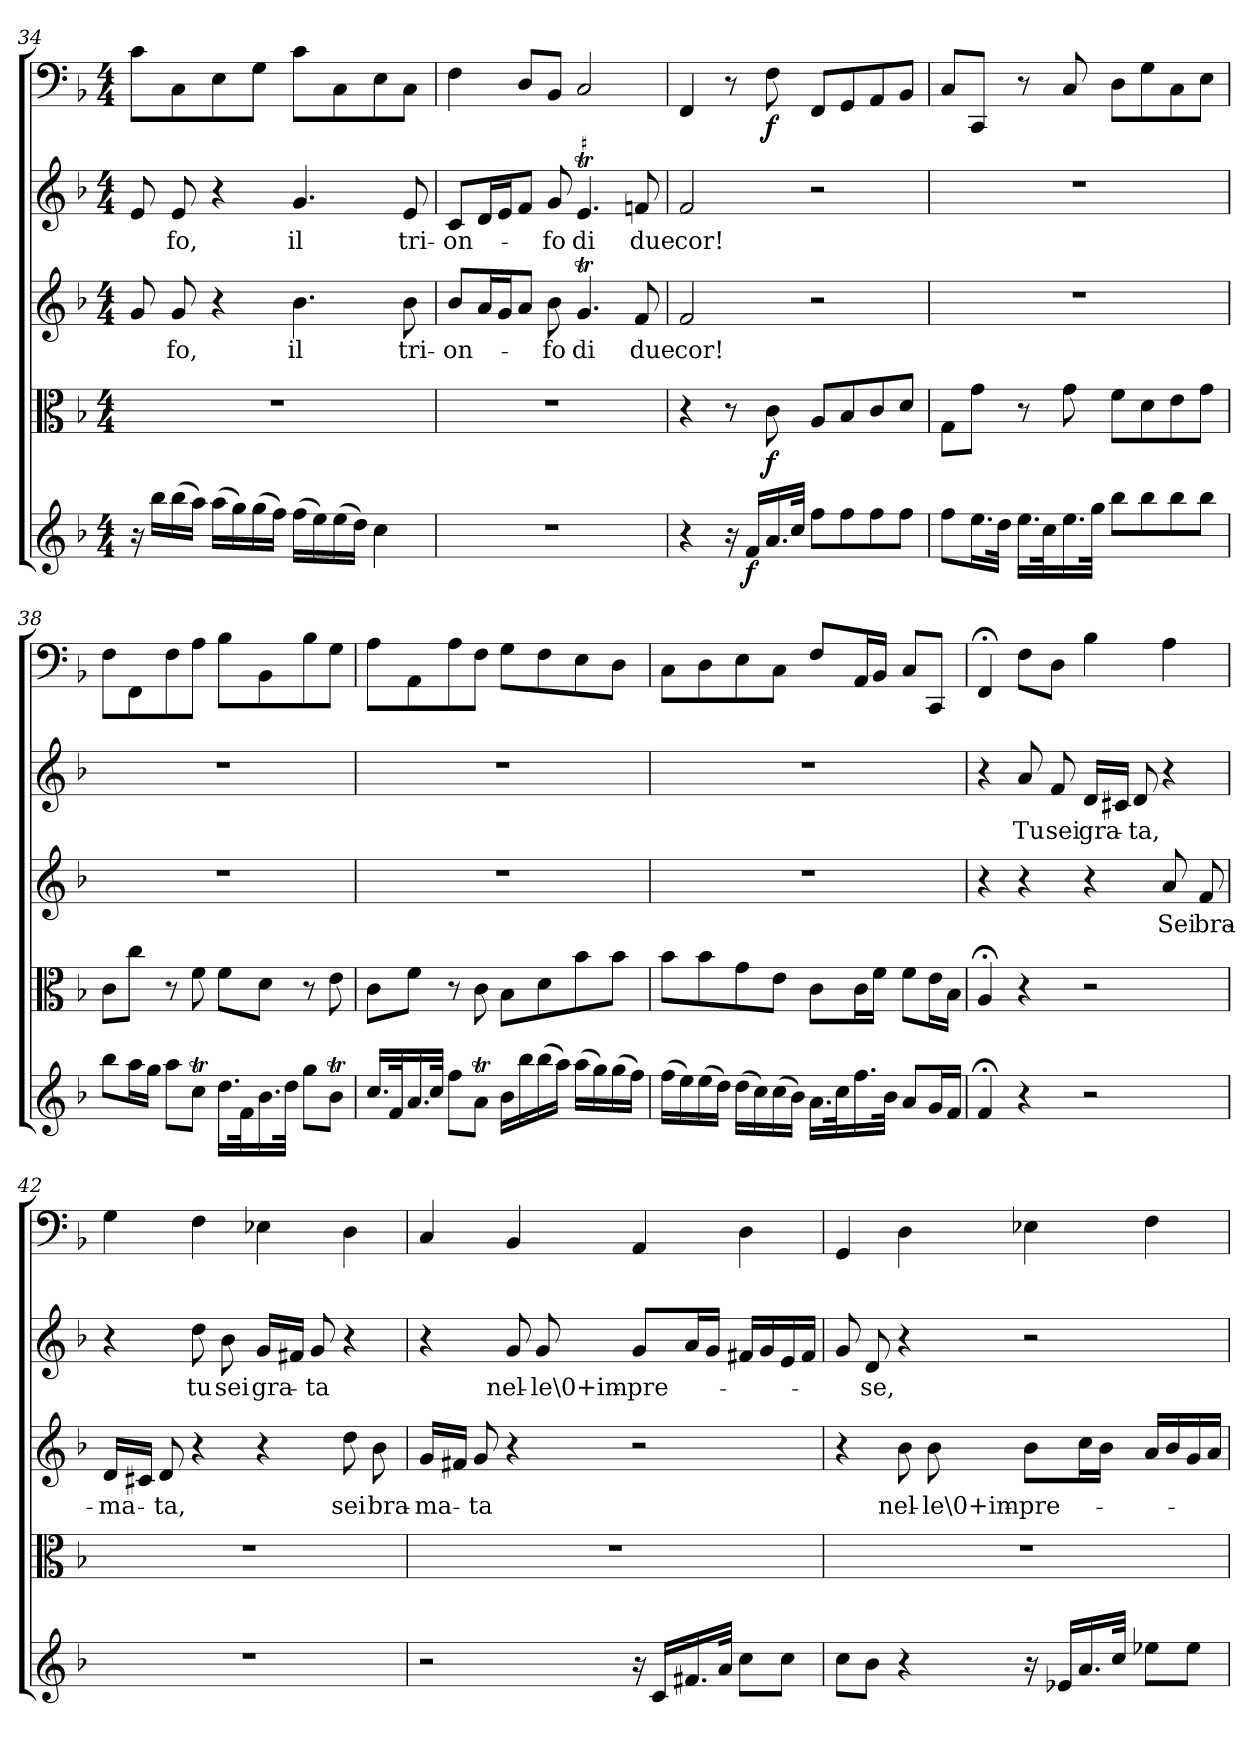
**kern	**dynam	**kern	**dynam	**kern	**text	**kern	**text	**kern	**dynam
*part5	*part5	*part4	*part4	*part3	*part3	*part2	*part2	*part1	*part1
*staff5	*staff5	*staff4	*staff4	*staff3	*staff3	*staff2	*staff2	*staff1	*staff1
*clefG2	*	*clefC3	*	*clefG2	*	*clefG2	*	*clefF4	*
*k[b-]	*	*k[b-]	*	*k[b-]	*	*k[b-]	*	*k[b-]	*
*F:	*	*F:	*	*F:	*	*F:	*	*F:	*
*M4/4	*	*M4/4	*	*M4/4	*	*M4/4	*	*M4/4	*
=34	=34	=34	=34	=34	=34	=34	=34	=34	=34
16r	.	1r	.	8g/	.	8e/	.	8c\L	.
16bb-\LL	.	.	.	.	.	.	.	.	.
(16bb-\	.	.	.	8g/	-fo,	8e/	-fo,	8C\	.
16aa\JJ)	.	.	.	.	.	.	.	.	.
(16aa\LL	.	.	.	4r	.	4r	.	8E\	.
16gg\)	.	.	.	.	.	.	.	.	.
(16gg\	.	.	.	.	.	.	.	8G\J	.
16ff\JJ)	.	.	.	.	.	.	.	.	.
(16ff\LL	.	.	.	4.b-\	il	4.g/	il	8c\L	.
16ee\)	.	.	.	.	.	.	.	.	.
(16ee\	.	.	.	.	.	.	.	8C\	.
16dd\JJ)	.	.	.	.	.	.	.	.	.
4cc\	.	.	.	.	.	.	.	8E\	.
.	.	.	.	8b-\	tri-	8e/	tri-	8C\J	.
=35	=35	=35	=35	=35	=35	=35	=35	=35	=35
1r	.	1r	.	8b-/L	-on-	8c/L	-on-	4F\	.
.	.	.	.	16a/L	.	16d/L	.	.	.
.	.	.	.	16g/J	.	16e/J	.	.	.
.	.	.	.	8a/J	.	8f/J	.	8D/L	.
.	.	.	.	8b-\	-fo	8g/	-fo	8BB-/J	.
!	!	!	!	!	!	!LO:TR:acc=#	!	!	!
.	.	.	.	4.gT/	di	4.eT/	di	2C/	.
.	.	.	.	8f/	due	8fn/	due	.	.
=36	=36	=36	=36	=36	=36	=36	=36	=36	=36
4r	.	4r	.	2f/	cor!	2f/	cor!	4FF/	.
16r	.	8r	.	.	.	.	.	8r	.
16f/LL	f	.	.	.	.	.	.	.	.
16.a/	.	8c\	f	.	.	.	.	8F\	f
32cc/JJk	.	.	.	.	.	.	.	.	.
8ff\L	.	8A/L	.	2r	.	2r	.	8FF/L	.
8ff\	.	8B-/	.	.	.	.	.	8GG/	.
8ff\	.	8c/	.	.	.	.	.	8AA/	.
8ff\J	.	8d/J	.	.	.	.	.	8BB-/J	.
=37	=37	=37	=37	=37	=37	=37	=37	=37	=37
8ff\L	.	8G\L	.	1r	.	1r	.	8C/L	.
16.ee\L	.	8g\J	.	.	.	.	.	8CC/J	.
32dd\JJk	.	.	.	.	.	.	.	.	.
16.ee\LL	.	8r	.	.	.	.	.	8r	.
32cc\K	.	.	.	.	.	.	.	.	.
16.ee\	.	8g\	.	.	.	.	.	8C/	.
32gg\JJk	.	.	.	.	.	.	.	.	.
8bb-\L	.	8f\L	.	.	.	.	.	8D\L	.
8bb-\	.	8d\	.	.	.	.	.	8G\	.
8bb-\	.	8e\	.	.	.	.	.	8C\	.
8bb-\J	.	8g\J	.	.	.	.	.	8E\J	.
=38	=38	=38	=38	=38	=38	=38	=38	=38	=38
8bb-\L	.	8c\L	.	1r	.	1r	.	8F\L	.
16aa\L	.	8cc\J	.	.	.	.	.	8FF\	.
16gg\JJ	.	.	.	.	.	.	.	.	.
8aa\L	.	8r	.	.	.	.	.	8F\	.
8ccT\J	.	8f\	.	.	.	.	.	8A\J	.
16.dd\LL	.	8f\L	.	.	.	.	.	8B-\L	.
32f\K	.	.	.	.	.	.	.	.	.
16.b-\	.	8d\J	.	.	.	.	.	8BB-\	.
32dd\JJk	.	.	.	.	.	.	.	.	.
8gg\L	.	8r	.	.	.	.	.	8B-\	.
8b-T\J	.	8e\	.	.	.	.	.	8G\J	.
=39	=39	=39	=39	=39	=39	=39	=39	=39	=39
16.cc/LL	.	8c\L	.	1r	.	1r	.	8A\L	.
32f/K	.	.	.	.	.	.	.	.	.
16.a/	.	8f\J	.	.	.	.	.	8AA\	.
32cc/JJk	.	.	.	.	.	.	.	.	.
8ff\L	.	8r	.	.	.	.	.	8A\	.
8at\J	.	8c\	.	.	.	.	.	8F\J	.
16b-\LL	.	8B-\L	.	.	.	.	.	8G\L	.
16bb-\	.	.	.	.	.	.	.	.	.
(16bb-\	.	8d\	.	.	.	.	.	8F\	.
16aa\JJ)	.	.	.	.	.	.	.	.	.
(16aa\LL	.	8b-\	.	.	.	.	.	8E\	.
16gg\)	.	.	.	.	.	.	.	.	.
(16gg\	.	8b-\J	.	.	.	.	.	8D\J	.
16ff\JJ)	.	.	.	.	.	.	.	.	.
=40	=40	=40	=40	=40	=40	=40	=40	=40	=40
(16ff\LL	.	8b-\L	.	1r	.	1r	.	8C\L	.
16ee\)	.	.	.	.	.	.	.	.	.
(16ee\	.	8b-\	.	.	.	.	.	8D\	.
16dd\JJ)	.	.	.	.	.	.	.	.	.
(16dd\LL	.	8g\	.	.	.	.	.	8E\	.
16cc\)	.	.	.	.	.	.	.	.	.
(16cc\	.	8e\J	.	.	.	.	.	8C\J	.
16b-\JJ)	.	.	.	.	.	.	.	.	.
16.a\LL	.	8c\L	.	.	.	.	.	8F/L	.
32cc\K	.	.	.	.	.	.	.	.	.
16.ff\	.	16c\L	.	.	.	.	.	16AA/L	.
.	.	16f\JJ	.	.	.	.	.	16BB-/JJ	.
32b-\JJk	.	.	.	.	.	.	.	.	.
8a/L	.	8f\L	.	.	.	.	.	8C/L	.
16g/L	.	16e\L	.	.	.	.	.	8CC/J	.
16f/JJ	.	16B-\JJ	.	.	.	.	.	.	.
=41	=41	=41	=41	=41	=41	=41	=41	=41	=41
4f;</	.	4A;</	.	4r	.	4r	.	4FF;</	.
4r	.	4r	.	4r	.	8a/	Tu	8F\L	.
.	.	.	.	.	.	8f/	sei	8D\J	.
2r	.	2r	.	4r	.	16d/LL	gra-	4B-\	.
.	.	.	.	.	.	16c#X/JJ	.	.	.
.	.	.	.	.	.	8d/	-ta,	.	.
.	.	.	.	8a/	Sei	4r	.	4A\	.
.	.	.	.	8f/	bra-	.	.	.	.
=42	=42	=42	=42	=42	=42	=42	=42	=42	=42
1r	.	1r	.	16d/LL	-ma-	4r	.	4G\	.
.	.	.	.	16c#X/JJ	.	.	.	.	.
.	.	.	.	8d/	-ta,	.	.	.	.
.	.	.	.	4r	.	8dd\	tu	4F\	.
.	.	.	.	.	.	8b-\	sei	.	.
.	.	.	.	4r	.	16g/LL	gra-	4E-X\	.
.	.	.	.	.	.	16f#X/JJ	.	.	.
.	.	.	.	.	.	8g/	-ta	.	.
.	.	.	.	8dd\	sei	4r	.	4D\	.
.	.	.	.	8b-\	bra-	.	.	.	.
=43	=43	=43	=43	=43	=43	=43	=43	=43	=43
2r	.	1r	.	16g/LL	-ma-	4r	.	4C/	.
.	.	.	.	16f#X/JJ	.	.	.	.	.
.	.	.	.	8g/	-ta	.	.	.	.
.	.	.	.	4r	.	8g/	nel-	4BB-/	.
.	.	.	.	.	.	8g/	-le\0+im-	.	.
16r	.	.	.	2r	.	8g/L	-pre-	4AA/	.
16c/LL	.	.	.	.	.	.	.	.	.
16.f#X/	.	.	.	.	.	16a/L	.	.	.
.	.	.	.	.	.	16g/JJ	.	.	.
32a/JJk	.	.	.	.	.	.	.	.	.
8cc\L	.	.	.	.	.	16f#X/LL	.	4D\	.
.	.	.	.	.	.	16g/	.	.	.
8cc\J	.	.	.	.	.	16e/	.	.	.
.	.	.	.	.	.	16f#/JJ	.	.	.
=44	=44	=44	=44	=44	=44	=44	=44	=44	=44
8cc\L	.	1r	.	4r	.	8g/	.	4GG/	.
8b-\J	.	.	.	.	.	8d/	-se,	.	.
4r	.	.	.	8b-\	nel-	4r	.	4D\	.
.	.	.	.	8b-\	-le\0+im-	.	.	.	.
16r	.	.	.	8b-\L	-pre-	2r	.	4E-X\	.
16e-X/LL	.	.	.	.	.	.	.	.	.
16.a/	.	.	.	16cc\L	.	.	.	.	.
.	.	.	.	16b-\JJ	.	.	.	.	.
32cc/JJk	.	.	.	.	.	.	.	.	.
8ee-X\L	.	.	.	16a/LL	.	.	.	4F\	.
.	.	.	.	16b-/	.	.	.	.	.
8ee-\J	.	.	.	16g/	.	.	.	.	.
.	.	.	.	16a/JJ	.	.	.	.	.
=	=	=	=	=	=	=	=	=	=
*-	*-	*-	*-	*-	*-	*-	*-	*-	*-
